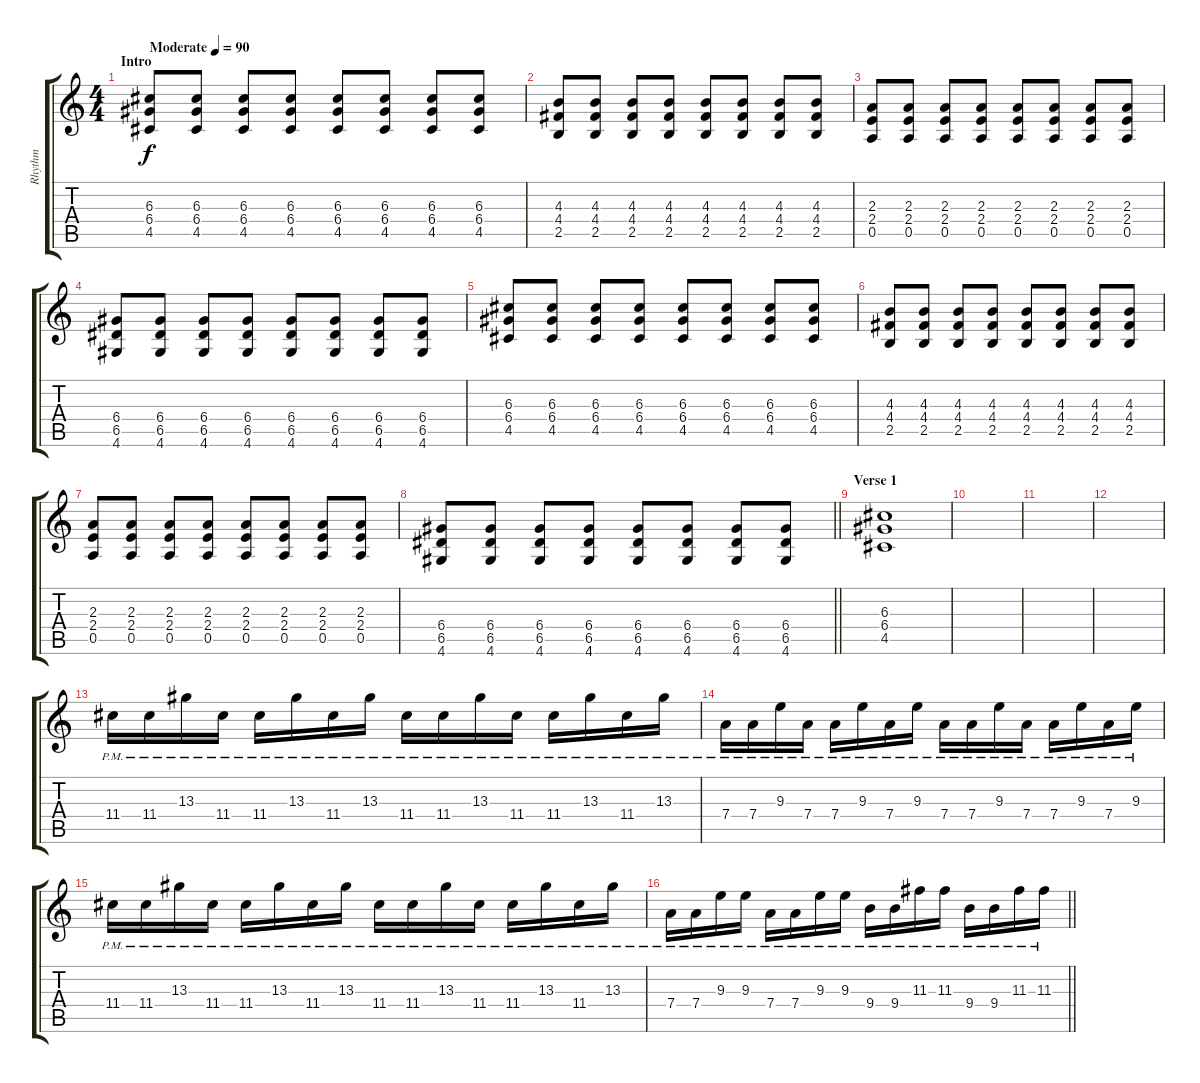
\track ("Rhythm" "Rhythm") {instrument distortionguitar}
\staff {score tabs}
\tuning (E4 B3 G3 D3 A2 E2) {hide}
\ts (4 4)
\section ("" "Intro")
\tempo (90 "Moderate")
\clef g2
\ks c
(6.3 6.4 4.5).8{dy f instrument distortionguitar} (6.3 6.4 4.5).8 (6.3 6.4 4.5).8 (6.3 6.4 4.5).8 (6.3 6.4 4.5).8 (6.3 6.4 4.5).8 (6.3 6.4 4.5).8 (6.3 6.4 4.5).8 |
(4.3 4.4 2.5).8 (4.3 4.4 2.5).8 (4.3 4.4 2.5).8 (4.3 4.4 2.5).8 (4.3 4.4 2.5).8 (4.3 4.4 2.5).8 (4.3 4.4 2.5).8 (4.3 4.4 2.5).8 |
(2.3 2.4 0.5).8 (2.3 2.4 0.5).8 (2.3 2.4 0.5).8 (2.3 2.4 0.5).8 (2.3 2.4 0.5).8 (2.3 2.4 0.5).8 (2.3 2.4 0.5).8 (2.3 2.4 0.5).8 |
(6.4 6.5 4.6).8 (6.4 6.5 4.6).8 (6.4 6.5 4.6).8 (6.4 6.5 4.6).8 (6.4 6.5 4.6).8 (6.4 6.5 4.6).8 (6.4 6.5 4.6).8 (6.4 6.5 4.6).8 |
(6.3 6.4 4.5).8 (6.3 6.4 4.5).8 (6.3 6.4 4.5).8 (6.3 6.4 4.5).8 (6.3 6.4 4.5).8 (6.3 6.4 4.5).8 (6.3 6.4 4.5).8 (6.3 6.4 4.5).8 |
(4.3 4.4 2.5).8 (4.3 4.4 2.5).8 (4.3 4.4 2.5).8 (4.3 4.4 2.5).8 (4.3 4.4 2.5).8 (4.3 4.4 2.5).8 (4.3 4.4 2.5).8 (4.3 4.4 2.5).8 |
(2.3 2.4 0.5).8 (2.3 2.4 0.5).8 (2.3 2.4 0.5).8 (2.3 2.4 0.5).8 (2.3 2.4 0.5).8 (2.3 2.4 0.5).8 (2.3 2.4 0.5).8 (2.3 2.4 0.5).8 |
\barLineRight lightlight
(6.4 6.5 4.6).8 (6.4 6.5 4.6).8 (6.4 6.5 4.6).8 (6.4 6.5 4.6).8 (6.4 6.5 4.6).8 (6.4 6.5 4.6).8 (6.4 6.5 4.6).8 (6.4 6.5 4.6).8 |
\section ("" "Verse 1")
(6.3 6.4 4.5).1{volume 0 instrument distortionguitar} |
|
|
|
11.4{pm}.16{volume 12 instrument overdrivenguitar} 11.4{pm}.16 13.3{pm}.16 11.4{pm}.16 11.4{pm}.16 13.3{pm}.16 11.4{pm}.16 13.3{pm}.16 11.4{pm}.16{volume 12 instrument overdrivenguitar} 11.4{pm}.16 13.3{pm}.16 11.4{pm}.16 11.4{pm}.16 13.3{pm}.16 11.4{pm}.16 13.3{pm}.16 |
7.4{pm}.16{volume 12 instrument overdrivenguitar} 7.4{pm}.16 9.3{pm}.16 7.4{pm}.16 7.4{pm}.16 9.3{pm}.16 7.4{pm}.16 9.3{pm}.16 7.4{pm}.16{volume 12 instrument overdrivenguitar} 7.4{pm}.16 9.3{pm}.16 7.4{pm}.16 7.4{pm}.16 9.3{pm}.16 7.4{pm}.16 9.3{pm}.16 |
11.4{pm}.16{volume 12 instrument overdrivenguitar} 11.4{pm}.16 13.3{pm}.16 11.4{pm}.16 11.4{pm}.16 13.3{pm}.16 11.4{pm}.16 13.3{pm}.16 11.4{pm}.16{volume 12 instrument overdrivenguitar} 11.4{pm}.16 13.3{pm}.16 11.4{pm}.16 11.4{pm}.16 13.3{pm}.16 11.4{pm}.16 13.3{pm}.16 |
\barLineRight lightlight
7.4{pm}.16 7.4{pm}.16 9.3{pm}.16 9.3{pm}.16 7.4{pm}.16 7.4{pm}.16 9.3{pm}.16 9.3{pm}.16 9.4{pm}.16 9.4{pm}.16 11.3{pm}.16 11.3{pm}.16 9.4{pm}.16 9.4{pm}.16 11.3{pm}.16 11.3{pm}.16
